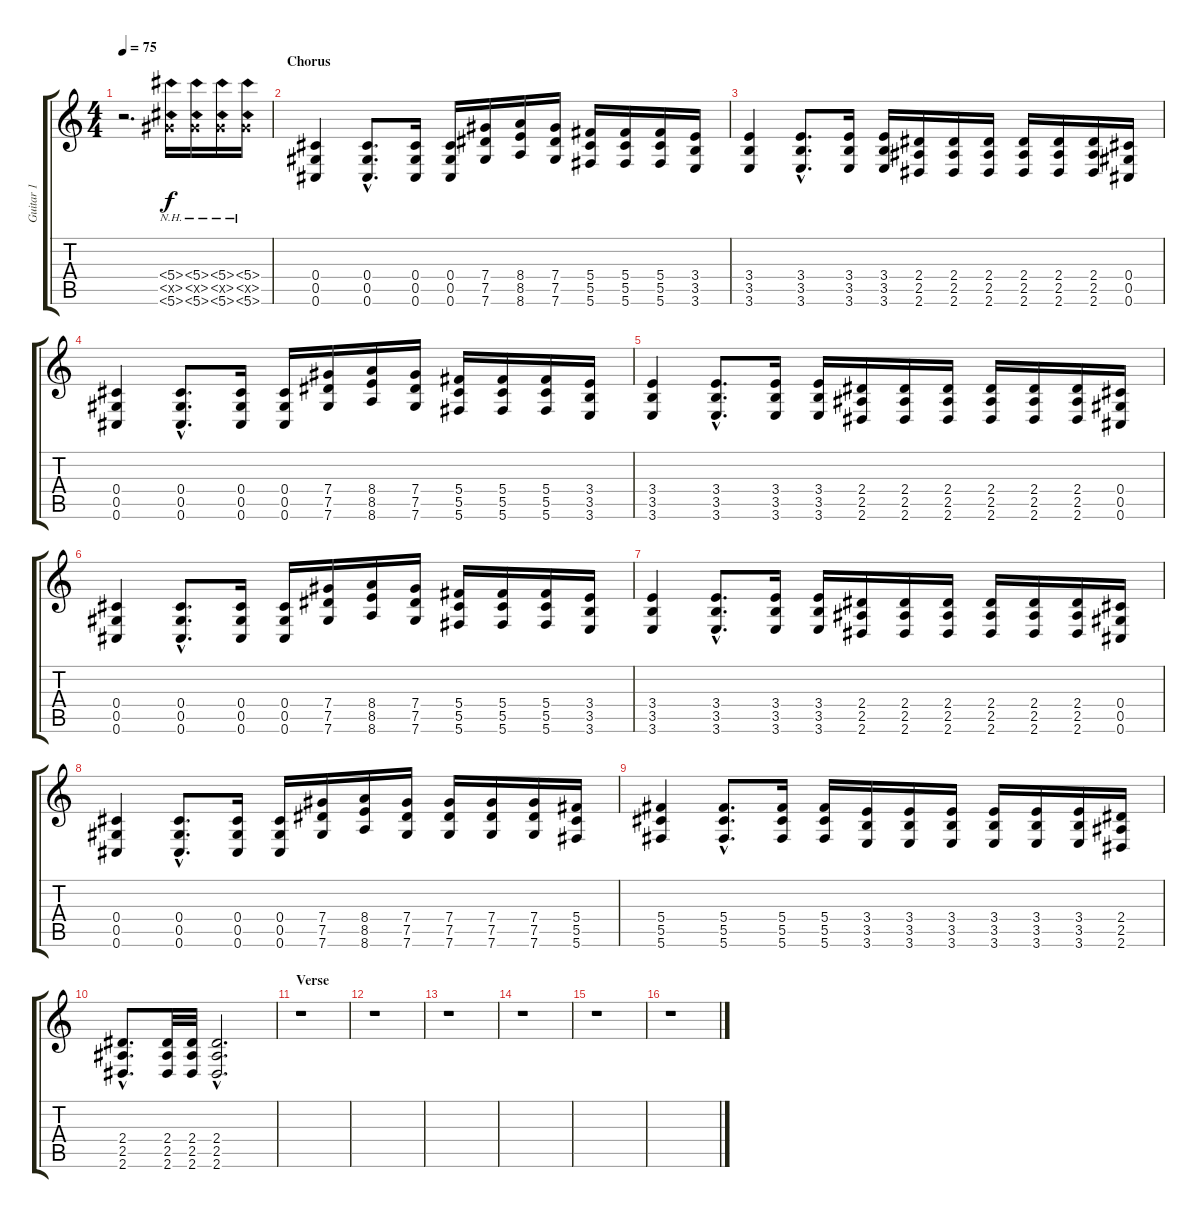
\track ("Guitar 1" "Guitar 1") {instrument distortionguitar}
\staff {score tabs}
\tuning (Eb4 Bb3 Gb3 Db3 Ab2 Db2) {hide}
\ts (4 4)
\tempo 75
\clef g2
\ks c
r.2{d dy f} (5.4{nh} 0.5{nh x} 5.6{nh}).16 (5.4{nh} 0.5{nh x} 5.6{nh}).16 (5.4{nh} 0.5{nh x} 5.6{nh}).16 (5.4{nh} 0.5{nh x} 5.6{nh}).16 |
\section ("" "Chorus")
(0.4 0.5 0.6).4 (0.4{hac} 0.5{hac} 0.6{hac}).8{d} (0.4 0.5 0.6).16 (0.4 0.5 0.6).16 (7.4 7.5 7.6).16 (8.4 8.5 8.6).16 (7.4 7.5 7.6).16 (5.4 5.5 5.6).16 (5.4 5.5 5.6).16 (5.4 5.5 5.6).16 (3.4 3.5 3.6).16 |
(3.4 3.5 3.6).4 (3.4{hac} 3.5{hac} 3.6{hac}).8{d} (3.4 3.5 3.6).16 (3.4 3.5 3.6).16 (2.4 2.5 2.6).16 (2.4 2.5 2.6).16 (2.4 2.5 2.6).16 (2.4 2.5 2.6).16 (2.4 2.5 2.6).16 (2.4 2.5 2.6).16 (0.4 0.5 0.6).16 |
(0.4 0.5 0.6).4 (0.4{hac} 0.5{hac} 0.6{hac}).8{d} (0.4 0.5 0.6).16 (0.4 0.5 0.6).16 (7.4 7.5 7.6).16 (8.4 8.5 8.6).16 (7.4 7.5 7.6).16 (5.4 5.5 5.6).16 (5.4 5.5 5.6).16 (5.4 5.5 5.6).16 (3.4 3.5 3.6).16 |
(3.4 3.5 3.6).4 (3.4{hac} 3.5{hac} 3.6{hac}).8{d} (3.4 3.5 3.6).16 (3.4 3.5 3.6).16 (2.4 2.5 2.6).16 (2.4 2.5 2.6).16 (2.4 2.5 2.6).16 (2.4 2.5 2.6).16 (2.4 2.5 2.6).16 (2.4 2.5 2.6).16 (0.4 0.5 0.6).16 |
(0.4 0.5 0.6).4 (0.4{hac} 0.5{hac} 0.6{hac}).8{d} (0.4 0.5 0.6).16 (0.4 0.5 0.6).16 (7.4 7.5 7.6).16 (8.4 8.5 8.6).16 (7.4 7.5 7.6).16 (5.4 5.5 5.6).16 (5.4 5.5 5.6).16 (5.4 5.5 5.6).16 (3.4 3.5 3.6).16 |
(3.4 3.5 3.6).4 (3.4{hac} 3.5{hac} 3.6{hac}).8{d} (3.4 3.5 3.6).16 (3.4 3.5 3.6).16 (2.4 2.5 2.6).16 (2.4 2.5 2.6).16 (2.4 2.5 2.6).16 (2.4 2.5 2.6).16 (2.4 2.5 2.6).16 (2.4 2.5 2.6).16 (0.4 0.5 0.6).16 |
(0.4 0.5 0.6).4 (0.4{hac} 0.5{hac} 0.6{hac}).8{d} (0.4 0.5 0.6).16 (0.4 0.5 0.6).16 (7.4 7.5 7.6).16 (8.4 8.5 8.6).16 (7.4 7.5 7.6).16 (7.4 7.5 7.6).16 (7.4 7.5 7.6).16 (7.4 7.5 7.6).16 (5.4 5.5 5.6).16 |
(5.4 5.5 5.6).4 (5.4{hac} 5.5{hac} 5.6{hac}).8{d} (5.4 5.5 5.6).16 (5.4 5.5 5.6).16 (3.4 3.5 3.6).16 (3.4 3.5 3.6).16 (3.4 3.5 3.6).16 (3.4 3.5 3.6).16 (3.4 3.5 3.6).16 (3.4 3.5 3.6).16 (2.4 2.5 2.6).16 |
(2.4{hac} 2.5{hac} 2.6{hac}).8{d} (2.4 2.5 2.6).32 (2.4 2.5 2.6).32 (2.4{hac} 2.5{hac} 2.6{hac}).2{d} |
\section ("" "Verse")
r.1 |
r.1 |
r.1 |
r.1 |
r.1 |
r.1
